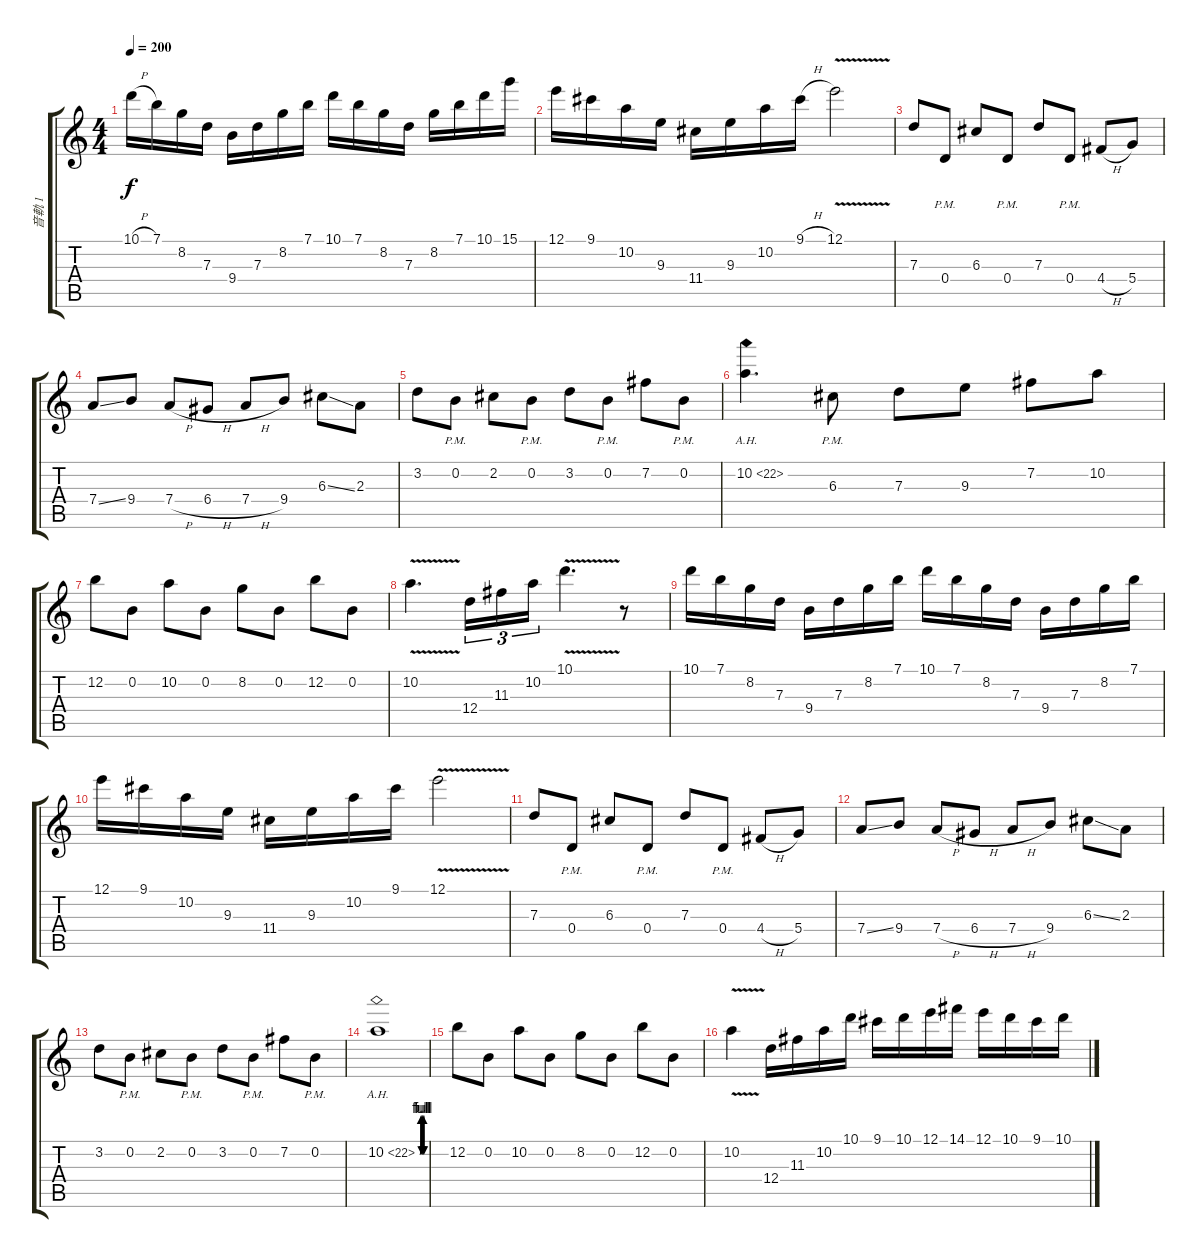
\track ("音軌 1" "音軌 1") {instrument distortionguitar}
\staff {score tabs}
\tuning (E4 B3 G3 D3 A2 E2) {hide}
\ts (4 4)
\tempo 200
\clef g2
\ks c
10.1{h}.16{dy f} 7.1.16 8.2.16 7.3.16 9.4.16 7.3.16 8.2.16 7.1.16 10.1.16 7.1.16 8.2.16 7.3.16 8.2.16 7.1.16 10.1.16 15.1.16 |
12.1.16 9.1.16 10.2.16 9.3.16 11.4.16 9.3.16 10.2.16 9.1{h}.16 12.1{v}.2 |
7.3.8 0.4{pm}.8 6.3.8 0.4{pm}.8 7.3.8 0.4{pm}.8 4.4{h}.8 5.4.8 |
7.4{ss}.8 9.4.8 7.4{h}.8 6.4{h}.8 7.4{h}.8 9.4.8 6.3{ss}.8 2.3.8 |
3.2.8 0.2{pm}.8 2.2.8 0.2{pm}.8 3.2.8 0.2{pm}.8 7.2.8 0.2{pm}.8 |
10.2{ah 12}.4{d} 6.3{pm}.8 7.3.8 9.3.8 7.2.8 10.2.8 |
12.2.8 0.2.8 10.2.8 0.2.8 8.2.8 0.2.8 12.2.8 0.2.8 |
10.2{v}.4{d} 12.4.16{tu (3 2)} 11.3.16{tu (3 2)} 10.2.16{tu (3 2)} 10.1{v}.4{d} r.8 |
10.1.16 7.1.16 8.2.16 7.3.16 9.4.16 7.3.16 8.2.16 7.1.16 10.1.16 7.1.16 8.2.16 7.3.16 9.4.16 7.3.16 8.2.16 7.1.16 |
12.1.16 9.1.16 10.2.16 9.3.16 11.4.16 9.3.16 10.2.16 9.1.16 12.1{v}.2 |
7.3.8 0.4{pm}.8 6.3.8 0.4{pm}.8 7.3.8 0.4{pm}.8 4.4{h}.8 5.4.8 |
7.4{ss}.8 9.4.8 7.4{h}.8 6.4{h}.8 7.4{h}.8 9.4.8 6.3{ss}.8 2.3.8 |
3.2.8 0.2{pm}.8 2.2.8 0.2{pm}.8 3.2.8 0.2{pm}.8 7.2.8 0.2{pm}.8 |
10.2{be (custom 0 0 8 0 11 4 15 4 17 0 23 0 25 4 30 4 32 0 37 0 39 4 44 4 46 0 60 0) ah 12}.1 |
12.2.8 0.2.8 10.2.8 0.2.8 8.2.8 0.2.8 12.2.8 0.2.8 |
10.2{v}.4 12.4.16 11.3.16 10.2.16 10.1.16 9.1.16 10.1.16 12.1.16 14.1.16 12.1.16 10.1.16 9.1.16 10.1.16
